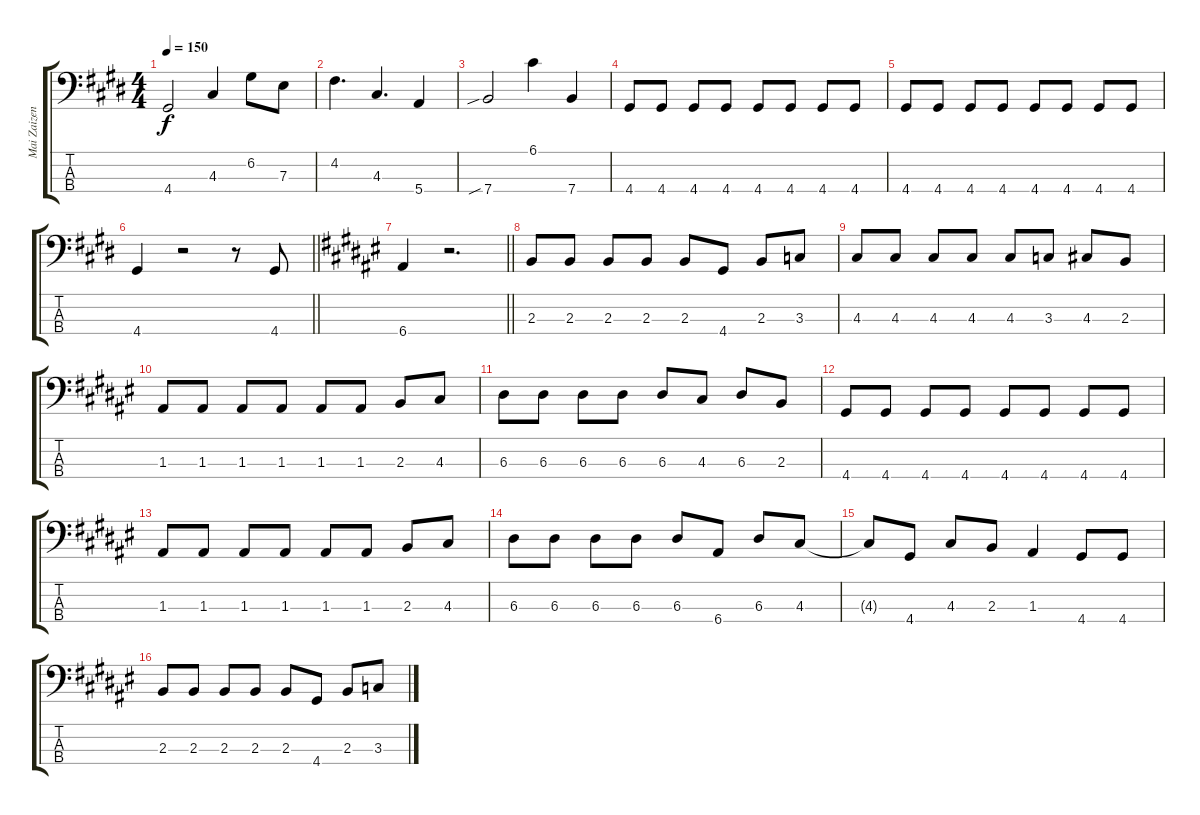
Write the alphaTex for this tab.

\track ("Mai Zaizen (Bass)" "Mai Zaizen") {instrument electricbassfinger}
\staff {score tabs}
\tuning (G2 D2 A1 E1) {hide}
\ts (4 4)
\tempo 150
\clef f4
\ks c#minor
4.4.2{dy f} 4.3.4 6.2.8 7.3.8 |
4.2.4{d} 4.3.4{d} 5.4.4 |
7.4{sib}.2 6.1.4 7.4.4 |
4.4.8 4.4.8 4.4.8 4.4.8 4.4.8 4.4.8 4.4.8 4.4.8 |
4.4.8 4.4.8 4.4.8 4.4.8 4.4.8 4.4.8 4.4.8 4.4.8 |
\barLineRight lightlight
4.4.4 r.2 r.8 4.4.8 |
\barLineRight lightlight
\ks d#minor
6.4.4 r.2{d} |
2.3.8 2.3.8 2.3.8 2.3.8 2.3.8 4.4.8 2.3.8 3.3.8 |
4.3.8 4.3.8 4.3.8 4.3.8 4.3.8 3.3.8 4.3.8 2.3.8 |
1.3.8 1.3.8 1.3.8 1.3.8 1.3.8 1.3.8 2.3.8 4.3.8 |
6.3.8 6.3.8 6.3.8 6.3.8 6.3.8 4.3.8 6.3.8 2.3.8 |
4.4.8 4.4.8 4.4.8 4.4.8 4.4.8 4.4.8 4.4.8 4.4.8 |
1.3.8 1.3.8 1.3.8 1.3.8 1.3.8 1.3.8 2.3.8 4.3.8 |
6.3.8 6.3.8 6.3.8 6.3.8 6.3.8 6.4.8 6.3.8 4.3.8 |
4.3{t}.8 4.4.8 4.3.8 2.3.8 1.3.4 4.4.8 4.4.8 |
2.3.8 2.3.8 2.3.8 2.3.8 2.3.8 4.4.8 2.3.8 3.3.8
